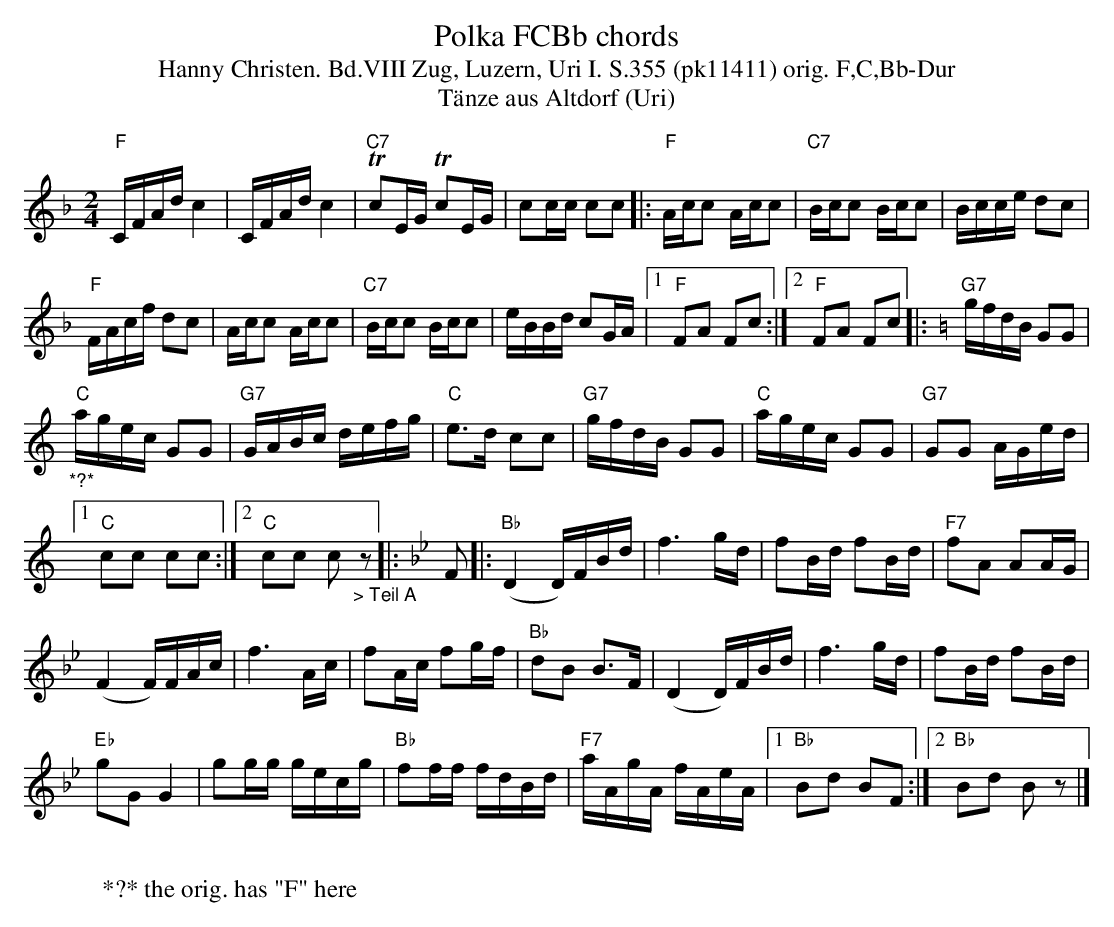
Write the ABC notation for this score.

X:1
T:Polka FCBb chords
T:Hanny Christen. Bd.VIII Zug, Luzern, Uri I. S.355 (pk11411) orig. F,C,Bb-Dur
T: T\"anze aus Altdorf (Uri)
M:2/4
L:1/16
K:F %%MIDI gchordon
"F"CFAd c4 | CFAd c4 | "C7"Tc2EG Tc2EG | c2cc c2c2 |: "F"Acc2 Acc2 | "C7"Bcc2 Bcc2 | Bcce d2c2 |
"F"FAcf d2c2 | Acc2 Acc2 | "C7"Bcc2 Bcc2 | eBBd c2GA |1 "F"F2A2 F2c2 :|2 "F"F2A2 F2c2 |: [K:C] "G7"gfdB G2G2 |
"_*?*" "C"agec G2G2 | "G7"GABc defg | "C"e3d c2c2 | "G7"gfdB G2G2 | "C"agec G2G2 | "G7"G2G2 AGed |1
"C"c2c2 c2c2 :|2 "C"c2c2 c2"_> Teil A"z2 |: [K:Bb] F2 |: "Bb"(D4 D)FBd | f6gd | f2Bd f2Bd | "F7"f2A2 A2AG |
(F4F)FAc |  f6Ac | f2Ac f2gf | "Bb"d2B2 B3F | (D4 D)FBd | f6gd | f2Bd f2Bd |
"Eb"g2G2 G4 | g2gg gecg | "Bb"f2ff fdBd | "F7"aAgA fAeA |1 "Bb"B2d2 B2F2 :|2 "Bb"B2d2 B2z2 |]
W:
W: *?* the orig. has "F" here
